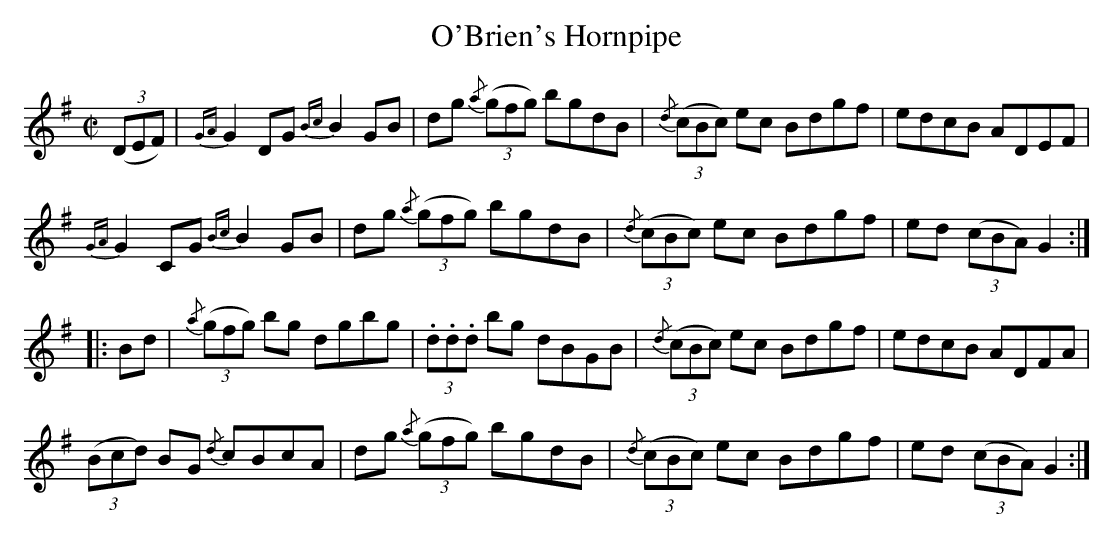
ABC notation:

X:1
U: ~ = !turn!
T:O'Brien's Hornpipe
M:C|
L:1/8
K:G
((3DEF) | {GA}G2 DG {Bc}B2 GB | dg (3{/a}(gfg) bgdB | (3{/d}(cBc) ec Bdgf | edcB ADEF |
{GA}G2 CG {Bc}B2 GB | dg (3{/a}(gfg) bgdB | (3{/d}(cBc) ec Bdgf | ed ((3cBA) G2 ::
Bd | (3{/a}(gfg) bg dgbg | (3.d.d.d bg dBGB | (3{/d}(cBc) ec Bdgf | edcB ADFA |
((3Bcd) BG {/d}cBcA | dg (3{/a}(gfg) bgdB | (3{/d}(cBc) ec Bdgf | ed ((3cBA) G2 :|]
